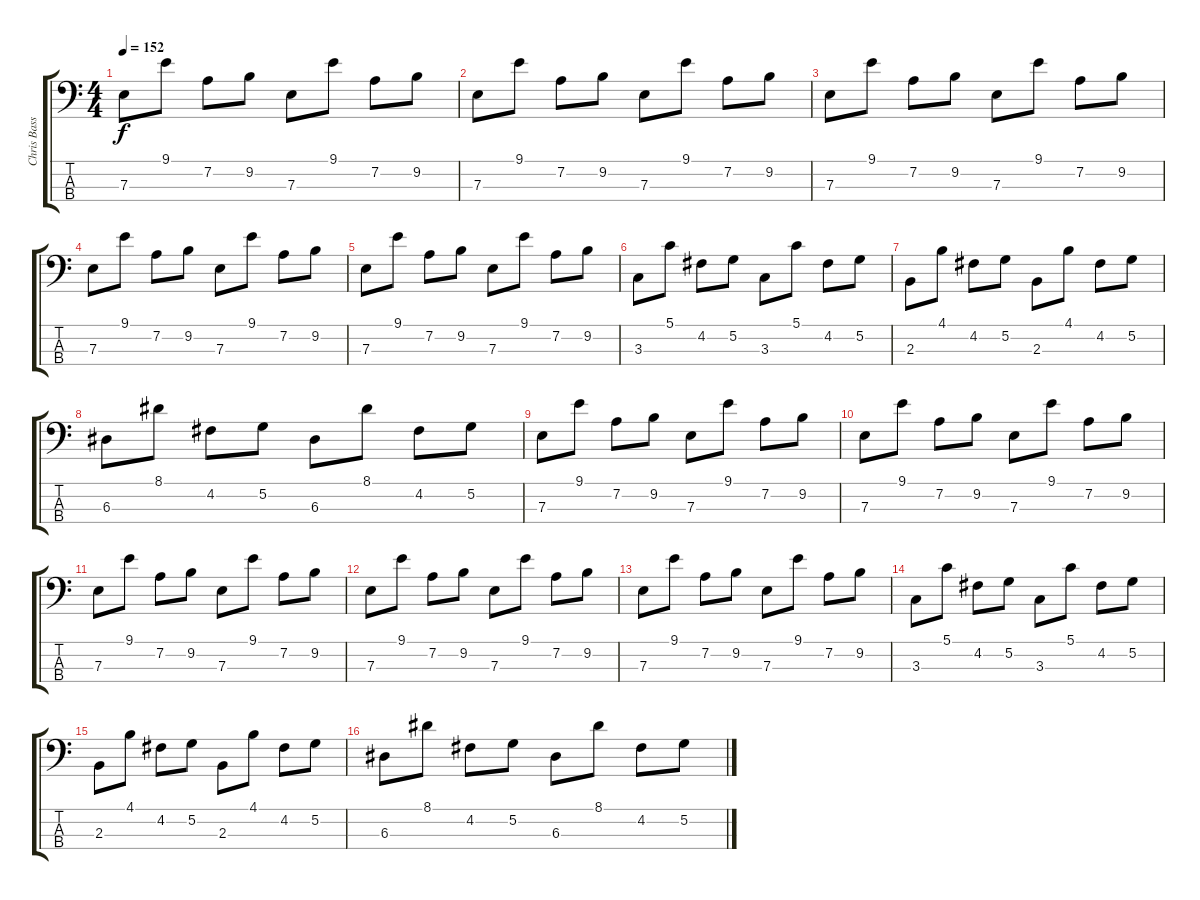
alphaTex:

\track ("Chris Bass" "Chris Bass") {instrument electricbassfinger}
\staff {score tabs}
\tuning (G2 D2 A1 D1) {hide}
\ts (4 4)
\tempo 152
\clef f4
\ks c
7.3.8{dy f} 9.1.8 7.2.8 9.2.8 7.3.8 9.1.8 7.2.8 9.2.8 |
7.3.8 9.1.8 7.2.8 9.2.8 7.3.8 9.1.8 7.2.8 9.2.8 |
7.3.8 9.1.8 7.2.8 9.2.8 7.3.8 9.1.8 7.2.8 9.2.8 |
7.3.8 9.1.8 7.2.8 9.2.8 7.3.8 9.1.8 7.2.8 9.2.8 |
7.3.8 9.1.8 7.2.8 9.2.8 7.3.8 9.1.8 7.2.8 9.2.8 |
3.3.8 5.1.8 4.2.8 5.2.8 3.3.8 5.1.8 4.2.8 5.2.8 |
2.3.8 4.1.8 4.2.8 5.2.8 2.3.8 4.1.8 4.2.8 5.2.8 |
6.3.8 8.1.8 4.2.8 5.2.8 6.3.8 8.1.8 4.2.8 5.2.8 |
7.3.8 9.1.8 7.2.8 9.2.8 7.3.8 9.1.8 7.2.8 9.2.8 |
7.3.8 9.1.8 7.2.8 9.2.8 7.3.8 9.1.8 7.2.8 9.2.8 |
7.3.8 9.1.8 7.2.8 9.2.8 7.3.8 9.1.8 7.2.8 9.2.8 |
7.3.8 9.1.8 7.2.8 9.2.8 7.3.8 9.1.8 7.2.8 9.2.8 |
7.3.8 9.1.8 7.2.8 9.2.8 7.3.8 9.1.8 7.2.8 9.2.8 |
3.3.8 5.1.8 4.2.8 5.2.8 3.3.8 5.1.8 4.2.8 5.2.8 |
2.3.8 4.1.8 4.2.8 5.2.8 2.3.8 4.1.8 4.2.8 5.2.8 |
6.3.8 8.1.8 4.2.8 5.2.8 6.3.8 8.1.8 4.2.8 5.2.8
